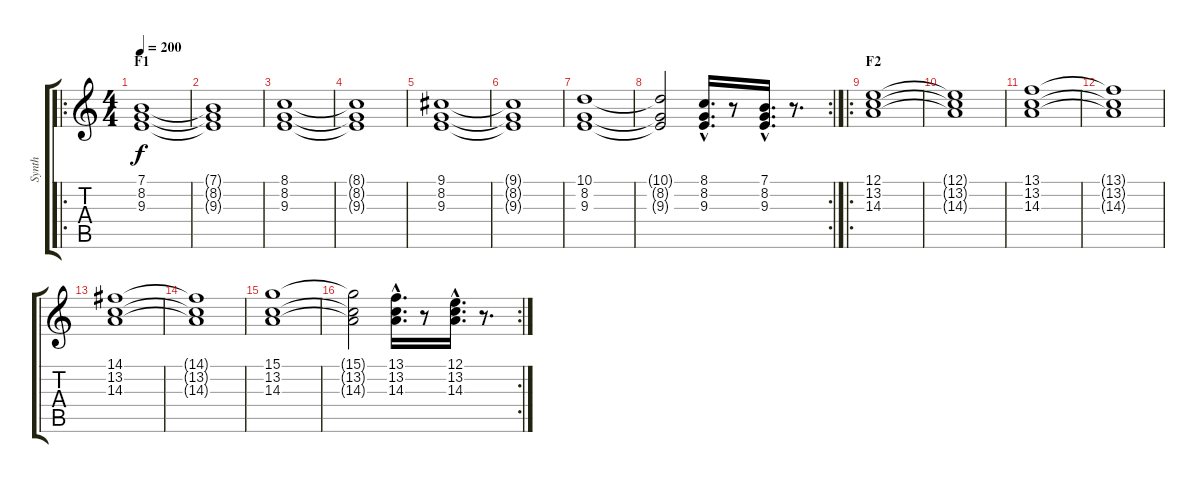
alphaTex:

\track ("Synth" "Synth") {instrument rockorgan}
\staff {score tabs}
\tuning (E4 B3 G3 D3 A2 E2) {hide}
\ro
\ts (4 4)
\section ("" "F1")
\tempo 200
\clef g2
\ks c
(7.1 8.2 9.3).1{dy f} |
(7.1{t} 8.2{t} 9.3{t}).1 |
(8.1 8.2 9.3).1 |
(8.1{t} 8.2{t} 9.3{t}).1 |
(9.1 8.2 9.3).1 |
(9.1{t} 8.2{t} 9.3{t}).1 |
(10.1 8.2 9.3).1 |
\rc 2
(10.1{t} 8.2{t} 9.3{t}).2 (8.1{hac} 8.2{hac} 9.3{hac}).16{d} r.8 (7.1{hac} 8.2{hac} 9.3{hac}).16{d} r.8{d} |
\ro
\section ("" "F2")
(12.1 13.2 14.3).1 |
(12.1{t} 13.2{t} 14.3{t}).1 |
(13.1 13.2 14.3).1 |
(13.1{t} 13.2{t} 14.3{t}).1 |
(14.1 13.2 14.3).1 |
(14.1{t} 13.2{t} 14.3{t}).1 |
(15.1 13.2 14.3).1 |
\rc 2
(15.1{t} 13.2{t} 14.3{t}).2 (13.1{hac} 13.2{hac} 14.3{hac}).16{d} r.8 (12.1{hac} 13.2{hac} 14.3{hac}).16{d} r.8{d}
